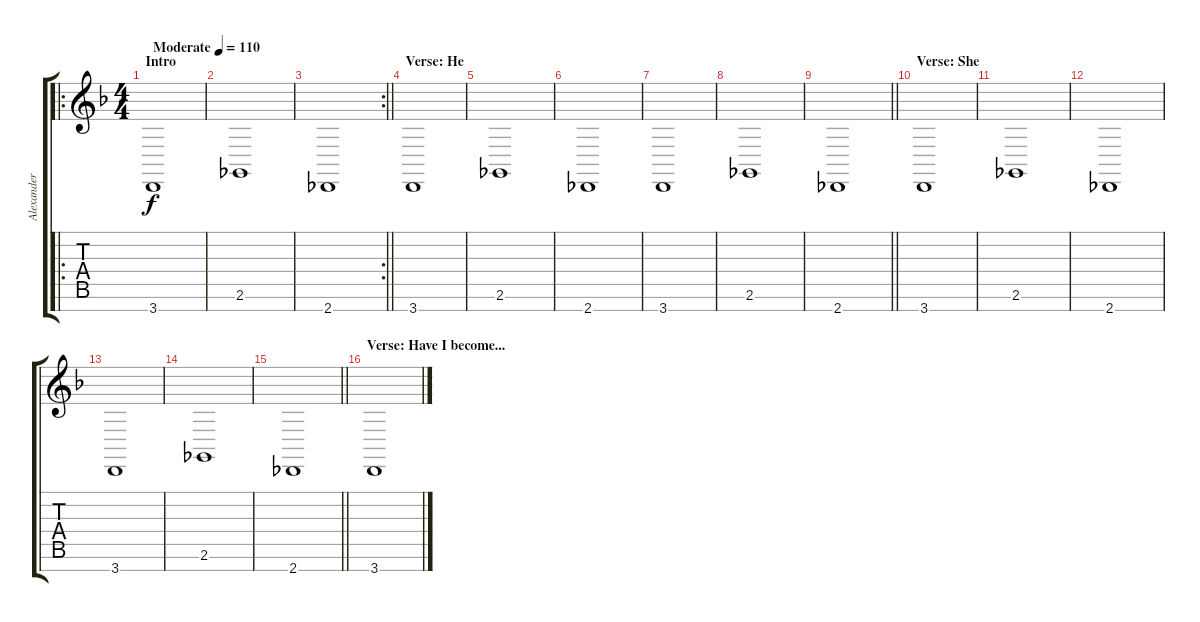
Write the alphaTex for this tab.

\track ("Alexander Krull" "Alexander ") {instrument stringensemble1}
\staff {score tabs}
\tuning (E4 B3 G3 D3 A2 E2 B1) {hide}
\ro
\ts (4 4)
\section ("" "Intro")
\tempo (110 "Moderate")
\clef g2
\ks f
3.7.1{dy f instrument stringensemble1} |
2.6.1 |
\rc 2
\barLineRight lightlight
2.7.1 |
\section ("" "Verse: He")
3.7.1 |
2.6.1 |
2.7.1 |
3.7.1 |
2.6.1 |
\barLineRight lightlight
2.7.1 |
\section ("" "Verse: She")
3.7.1 |
2.6.1 |
2.7.1 |
3.7.1 |
2.6.1 |
\barLineRight lightlight
2.7.1 |
\section ("" "Verse: Have I become...")
3.7.1
